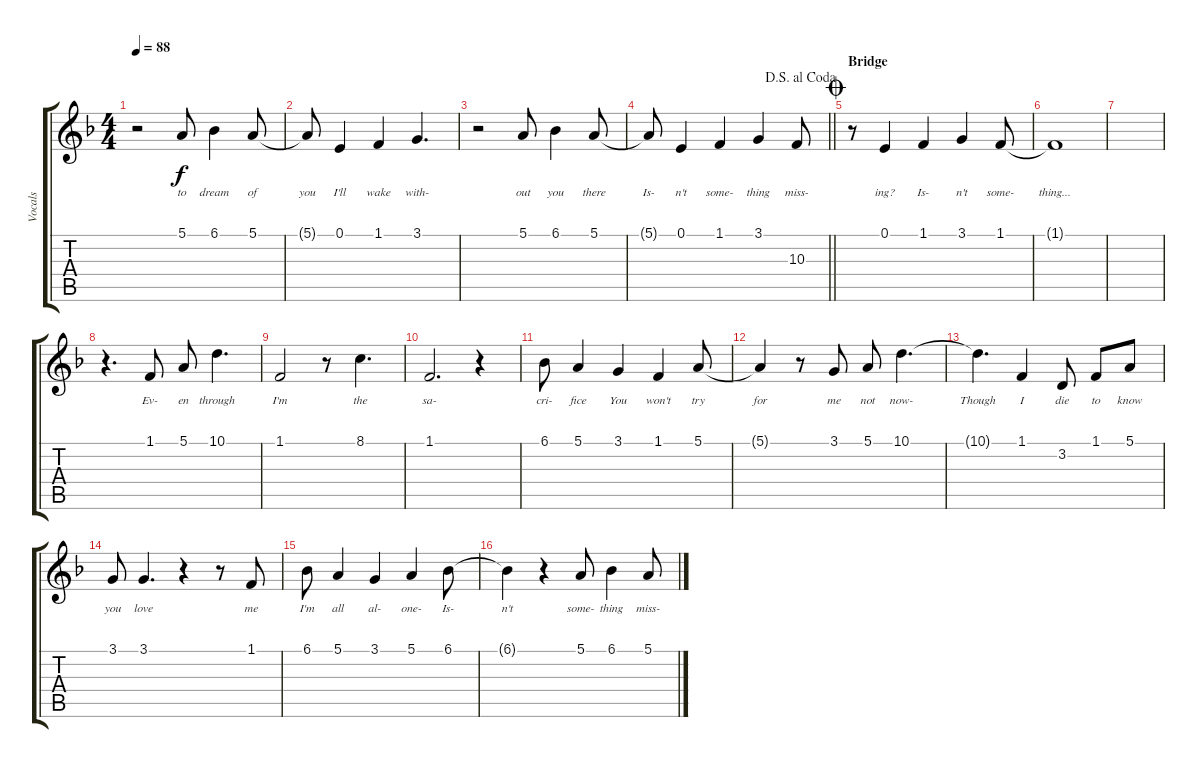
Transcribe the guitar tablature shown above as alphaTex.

\track ("Vocals" "Vocals") {mute instrument flute}
\staff {score tabs}
\tuning (E4 B3 G3 D3 A2 E2) {hide}
\ts (4 4)
\tempo 88
\clef g2
\ks f
r.2{dy f} 5.1.8{lyrics (0 "to") lyrics (1 "") lyrics (2 "") lyrics (3 "") lyrics (4 "")} 6.1.4{lyrics (0 "dream") lyrics (1 "") lyrics (2 "") lyrics (3 "") lyrics (4 "")} 5.1.8{lyrics (0 "of") lyrics (1 "") lyrics (2 "") lyrics (3 "") lyrics (4 "")} |
5.1{t}.8{lyrics (0 "you") lyrics (1 "") lyrics (2 "") lyrics (3 "") lyrics (4 "")} 0.1.4{lyrics (0 "I'll") lyrics (1 "") lyrics (2 "") lyrics (3 "") lyrics (4 "")} 1.1.4{lyrics (0 "wake") lyrics (1 "") lyrics (2 "") lyrics (3 "") lyrics (4 "")} 3.1.4{d lyrics (0 "with-") lyrics (1 "") lyrics (2 "") lyrics (3 "") lyrics (4 "")} |
r.2 5.1.8{lyrics (0 "out") lyrics (1 "") lyrics (2 "") lyrics (3 "") lyrics (4 "")} 6.1.4{lyrics (0 "you") lyrics (1 "") lyrics (2 "") lyrics (3 "") lyrics (4 "")} 5.1.8{lyrics (0 "there") lyrics (1 "") lyrics (2 "") lyrics (3 "") lyrics (4 "")} |
\jump dalsegnoalcoda
\barLineRight lightlight
5.1{t}.8{lyrics (0 "Is-") lyrics (1 "") lyrics (2 "") lyrics (3 "") lyrics (4 "")} 0.1.4{lyrics (0 "n't") lyrics (1 "") lyrics (2 "") lyrics (3 "") lyrics (4 "")} 1.1.4{lyrics (0 "some-") lyrics (1 "") lyrics (2 "") lyrics (3 "") lyrics (4 "")} 3.1.4{lyrics (0 "thing") lyrics (1 "") lyrics (2 "") lyrics (3 "") lyrics (4 "")} 10.3.8{lyrics (0 "miss-") lyrics (1 "") lyrics (2 "") lyrics (3 "") lyrics (4 "")} |
\section ("" "Bridge")
\jump coda
r.8 0.1.4{lyrics (0 "ing?") lyrics (1 "") lyrics (2 "") lyrics (3 "") lyrics (4 "")} 1.1.4{lyrics (0 "Is-") lyrics (1 "") lyrics (2 "") lyrics (3 "") lyrics (4 "")} 3.1.4{lyrics (0 "n't") lyrics (1 "") lyrics (2 "") lyrics (3 "") lyrics (4 "")} 1.1.8{lyrics (0 "some-") lyrics (1 "") lyrics (2 "") lyrics (3 "") lyrics (4 "")} |
1.1{t}.1{lyrics (0 "thing...") lyrics (1 "") lyrics (2 "") lyrics (3 "") lyrics (4 "")} |
|
r.4{d} 1.1.8{lyrics (0 "Ev-") lyrics (1 "") lyrics (2 "") lyrics (3 "") lyrics (4 "")} 5.1.8{lyrics (0 "en") lyrics (1 "") lyrics (2 "") lyrics (3 "") lyrics (4 "")} 10.1.4{d lyrics (0 "through") lyrics (1 "") lyrics (2 "") lyrics (3 "") lyrics (4 "")} |
1.1.2{lyrics (0 "I'm") lyrics (1 "") lyrics (2 "") lyrics (3 "") lyrics (4 "")} r.8 8.1.4{d lyrics (0 "the") lyrics (1 "") lyrics (2 "") lyrics (3 "") lyrics (4 "")} |
1.1.2{d lyrics (0 "sa-") lyrics (1 "") lyrics (2 "") lyrics (3 "") lyrics (4 "")} r.4 |
6.1.8{lyrics (0 "cri-") lyrics (1 "") lyrics (2 "") lyrics (3 "") lyrics (4 "")} 5.1.4{lyrics (0 "fice") lyrics (1 "") lyrics (2 "") lyrics (3 "") lyrics (4 "")} 3.1.4{lyrics (0 "You") lyrics (1 "") lyrics (2 "") lyrics (3 "") lyrics (4 "")} 1.1.4{lyrics (0 "won't") lyrics (1 "") lyrics (2 "") lyrics (3 "") lyrics (4 "")} 5.1.8{lyrics (0 "try") lyrics (1 "") lyrics (2 "") lyrics (3 "") lyrics (4 "")} |
5.1{t}.4{lyrics (0 "for") lyrics (1 "") lyrics (2 "") lyrics (3 "") lyrics (4 "")} r.8 3.1.8{lyrics (0 "me") lyrics (1 "") lyrics (2 "") lyrics (3 "") lyrics (4 "")} 5.1.8{lyrics (0 "not") lyrics (1 "") lyrics (2 "") lyrics (3 "") lyrics (4 "")} 10.1.4{d lyrics (0 "now-") lyrics (1 "") lyrics (2 "") lyrics (3 "") lyrics (4 "")} |
10.1{t}.4{d lyrics (0 "Though") lyrics (1 "") lyrics (2 "") lyrics (3 "") lyrics (4 "")} 1.1.4{lyrics (0 "I") lyrics (1 "") lyrics (2 "") lyrics (3 "") lyrics (4 "")} 3.2.8{lyrics (0 "die") lyrics (1 "") lyrics (2 "") lyrics (3 "") lyrics (4 "")} 1.1.8{lyrics (0 "to") lyrics (1 "") lyrics (2 "") lyrics (3 "") lyrics (4 "")} 5.1.8{lyrics (0 "know") lyrics (1 "") lyrics (2 "") lyrics (3 "") lyrics (4 "")} |
3.1.8{lyrics (0 "you") lyrics (1 "") lyrics (2 "") lyrics (3 "") lyrics (4 "")} 3.1.4{d lyrics (0 "love") lyrics (1 "") lyrics (2 "") lyrics (3 "") lyrics (4 "")} r.4 r.8 1.1.8{lyrics (0 "me") lyrics (1 "") lyrics (2 "") lyrics (3 "") lyrics (4 "")} |
6.1.8{lyrics (0 "I'm") lyrics (1 "") lyrics (2 "") lyrics (3 "") lyrics (4 "")} 5.1.4{lyrics (0 "all") lyrics (1 "") lyrics (2 "") lyrics (3 "") lyrics (4 "")} 3.1.4{lyrics (0 "al-") lyrics (1 "") lyrics (2 "") lyrics (3 "") lyrics (4 "")} 5.1.4{lyrics (0 "one-") lyrics (1 "") lyrics (2 "") lyrics (3 "") lyrics (4 "")} 6.1.8{lyrics (0 "Is-") lyrics (1 "") lyrics (2 "") lyrics (3 "") lyrics (4 "")} |
6.1{t}.4{lyrics (0 "n't") lyrics (1 "") lyrics (2 "") lyrics (3 "") lyrics (4 "")} r.4 5.1.8{lyrics (0 "some-") lyrics (1 "") lyrics (2 "") lyrics (3 "") lyrics (4 "")} 6.1.4{lyrics (0 "thing") lyrics (1 "") lyrics (2 "") lyrics (3 "") lyrics (4 "")} 5.1.8{lyrics (0 "miss-") lyrics (1 "") lyrics (2 "") lyrics (3 "") lyrics (4 "")}
